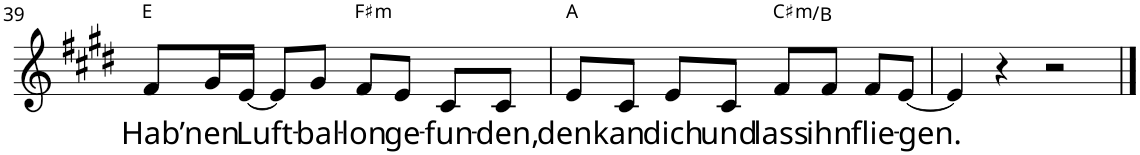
**kern	**text	**harte
*part1	*part1	*part1
*staff1	*staff1	*
*I"Voice	*	*
*I'Vo.	*	*
!!LO:PB:g=z
*clefG2	*	*
*k[f#c#g#d#]	*	*
*M4/4	*	*
=39	=39	=39
!	!LO:LY:b	!
8f#/L	Hab	E:maj
!	!LO:LY:b	!
16g#/L	’nen	.
!	!LO:LY:b	!
[16e/JJ	Luft-	.
8e/L]	.	.
!	!LO:LY:b	!
8g#/J	-bal-	.
!	!LO:LY:b	!LO:H:kt=m
8f#/L	-lon	F#:min
!	!LO:LY:b	!
8e/J	ge-	.
!	!LO:LY:b	!
8c#/L	-fun-	.
!	!LO:LY:b	!
8c#/J	-den,	.
=40	=40	=40
!	!LO:LY:b	!
8e/L	denk	A:maj
!	!LO:LY:b	!
8c#/J	an	.
!	!LO:LY:b	!
8e/L	dich	.
!	!LO:LY:b	!
8c#/J	und	.
!	!LO:LY:b	!LO:H:kt=m
8f#/L	lass	C#:min/b7
!	!LO:LY:b	!
8f#/J	ihn	.
!	!LO:LY:b	!
8f#/L	flie-	.
!	!LO:LY:b	!
[8e/J	-gen.	.
=41	=41	=41
4e/]	.	.
4r	.	.
2r	.	.
==	==	==
*-	*-	*-
